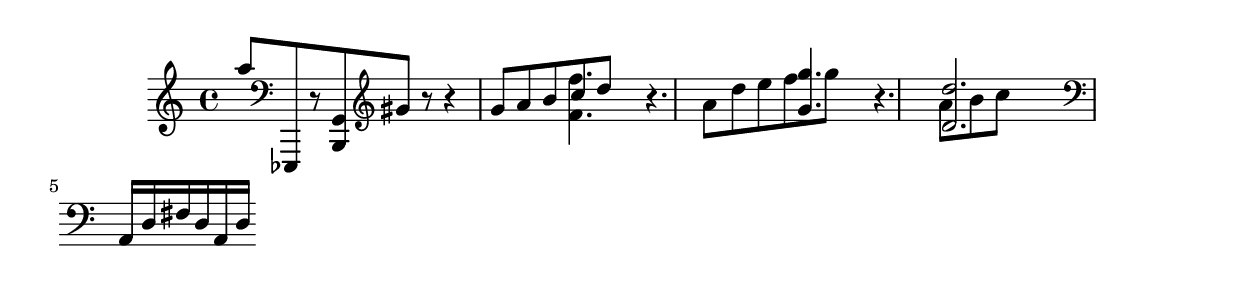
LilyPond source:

\header {
  texinfo = "Beam collisions from modern works"
  }

\layout {
  ragged-right = ##t
%  debug-beam-scoring = ##t
}

\version "2.13.49"

\new Staff
{
  % Stockhausen (without hemiolas)
  \relative c''' {
    \stemUp
    a8[ \clef bass es,,,,
	r8 <b' g'>
	\clef G
	gis''']
  }
  r8 r4 |

  % Ligeti 1st etude.
  \relative c''
  <<
    { g8[ a b c d] } \\
    { s4. <f, f'>4. }
    >>
  r4.

  % Ligeti 1st etude.
  \relative c''
  <<
    {
      s4. <g g'>4.
    } \\
    {
%      \override Beam #'inspect-quants = #'(-4 . -3)
      a8[ d e f g]
    }
    >>
  r4.
  
  % Ligeti 1st etude.
  \relative c'
  <<
    { <d d'>2. } \\
    { a'8[ b c] }
    >>

  % Schubert morgenlied.
  \clef bass
  \relative c {
    a16[ d fis d a d]
  }
  
}
